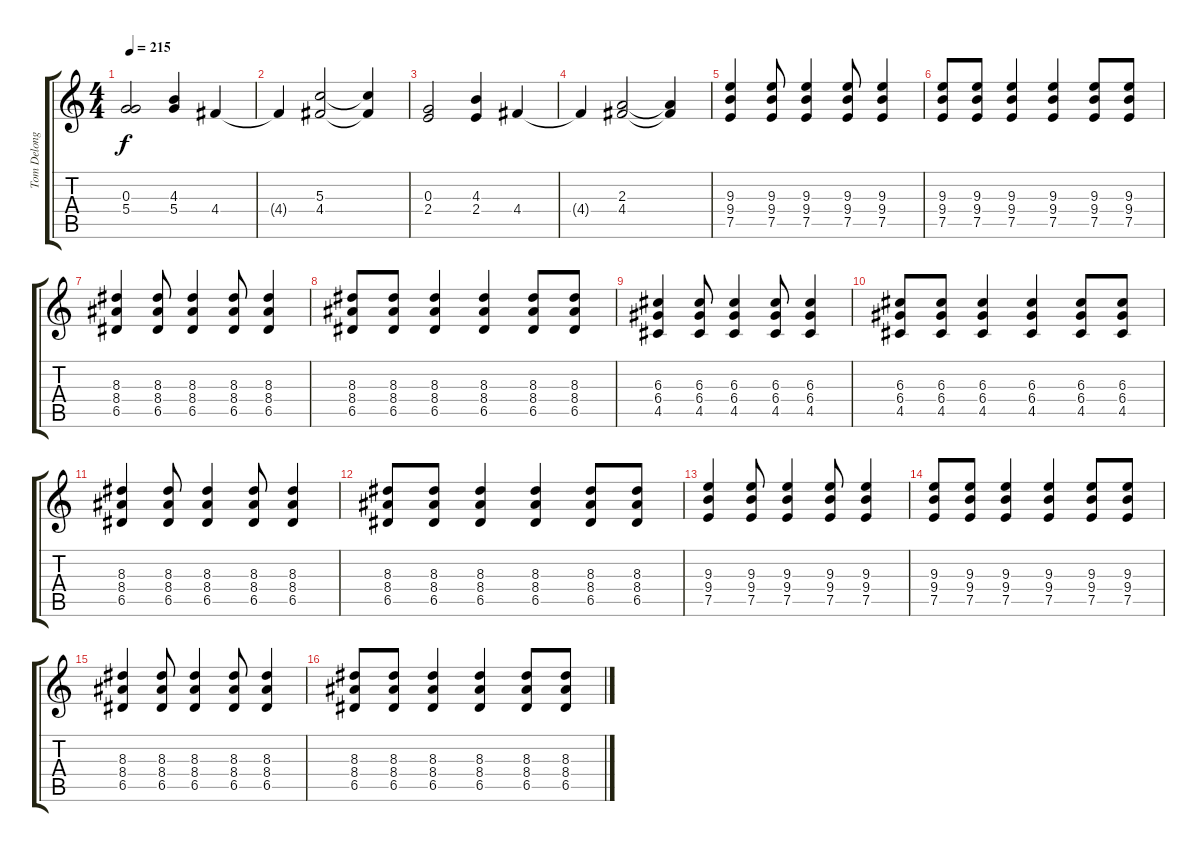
\track ("Tom Delonge (Guitar)" "Tom Delong") {instrument overdrivenguitar}
\staff {score tabs}
\tuning (E4 B3 G3 D3 A2 E2) {hide}
\ts (4 4)
\tempo 215
\clef g2
\ks c
(0.3 5.4).2{dy f volume 13 instrument acousticguitarsteel} (4.3 5.4).4 4.4.4 |
4.4{t}.4 (5.3 4.4).2 (5.3{t} 4.4{t}).4 |
(0.3 2.4).2 (4.3 2.4).4 4.4.4 |
4.4{t}.4 (2.3 4.4).2 (2.3{t} 4.4{t}).4 |
(9.3 9.4 7.5).4{instrument overdrivenguitar} (9.3 9.4 7.5).8 (9.3 9.4 7.5).4 (9.3 9.4 7.5).8 (9.3 9.4 7.5).4 |
(9.3 9.4 7.5).8 (9.3 9.4 7.5).8 (9.3 9.4 7.5).4 (9.3 9.4 7.5).4 (9.3 9.4 7.5).8 (9.3 9.4 7.5).8 |
(8.3 8.4 6.5).4 (8.3 8.4 6.5).8 (8.3 8.4 6.5).4 (8.3 8.4 6.5).8 (8.3 8.4 6.5).4 |
(8.3 8.4 6.5).8 (8.3 8.4 6.5).8 (8.3 8.4 6.5).4 (8.3 8.4 6.5).4 (8.3 8.4 6.5).8 (8.3 8.4 6.5).8 |
(6.3 6.4 4.5).4 (6.3 6.4 4.5).8 (6.3 6.4 4.5).4 (6.3 6.4 4.5).8 (6.3 6.4 4.5).4 |
(6.3 6.4 4.5).8 (6.3 6.4 4.5).8 (6.3 6.4 4.5).4 (6.3 6.4 4.5).4 (6.3 6.4 4.5).8 (6.3 6.4 4.5).8 |
(8.3 8.4 6.5).4 (8.3 8.4 6.5).8 (8.3 8.4 6.5).4 (8.3 8.4 6.5).8 (8.3 8.4 6.5).4 |
(8.3 8.4 6.5).8 (8.3 8.4 6.5).8 (8.3 8.4 6.5).4 (8.3 8.4 6.5).4 (8.3 8.4 6.5).8 (8.3 8.4 6.5).8 |
(9.3 9.4 7.5).4 (9.3 9.4 7.5).8 (9.3 9.4 7.5).4 (9.3 9.4 7.5).8 (9.3 9.4 7.5).4 |
(9.3 9.4 7.5).8 (9.3 9.4 7.5).8 (9.3 9.4 7.5).4 (9.3 9.4 7.5).4 (9.3 9.4 7.5).8 (9.3 9.4 7.5).8 |
(8.3 8.4 6.5).4 (8.3 8.4 6.5).8 (8.3 8.4 6.5).4 (8.3 8.4 6.5).8 (8.3 8.4 6.5).4 |
(8.3 8.4 6.5).8 (8.3 8.4 6.5).8 (8.3 8.4 6.5).4 (8.3 8.4 6.5).4 (8.3 8.4 6.5).8 (8.3 8.4 6.5).8
